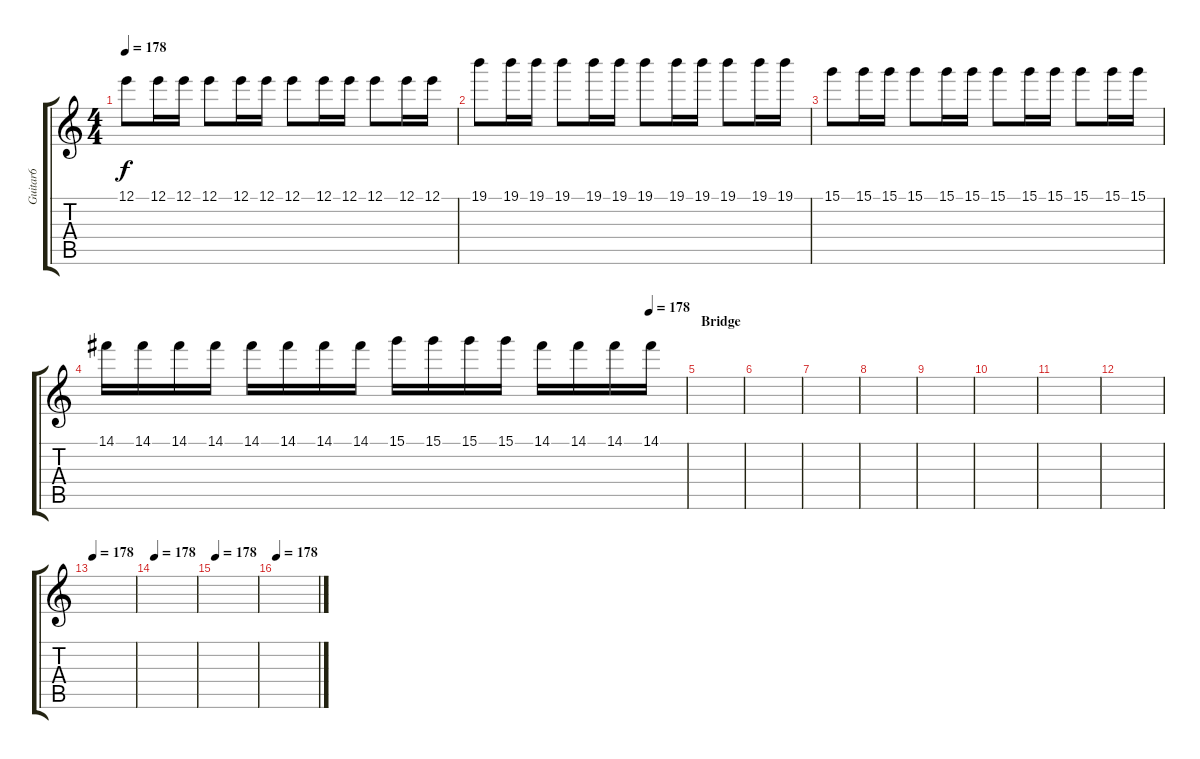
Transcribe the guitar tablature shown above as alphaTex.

\track ("Guitar6" "Guitar6") {instrument distortionguitar}
\staff {score tabs}
\tuning (E4 B3 G3 D3 A2 E2) {hide}
\ts (4 4)
\tempo 178
\clef g2
\ks c
12.1.8{dy f} 12.1.16 12.1.16 12.1.8 12.1.16 12.1.16 12.1.8 12.1.16 12.1.16 12.1.8 12.1.16 12.1.16 |
19.1.8 19.1.16 19.1.16 19.1.8 19.1.16 19.1.16 19.1.8 19.1.16 19.1.16 19.1.8 19.1.16 19.1.16 |
15.1.8 15.1.16 15.1.16 15.1.8 15.1.16 15.1.16 15.1.8 15.1.16 15.1.16 15.1.8 15.1.16 15.1.16 |
\tempo (178 0.9375)
14.1.16 14.1.16 14.1.16 14.1.16 14.1.16 14.1.16 14.1.16 14.1.16 15.1.16 15.1.16 15.1.16 15.1.16 14.1.16 14.1.16 14.1.16 14.1.16 |
\section ("" "Bridge")
|
|
|
|
|
|
|
|
\tempo 178
|
\tempo 178
|
\tempo 178
|
\tempo 178
